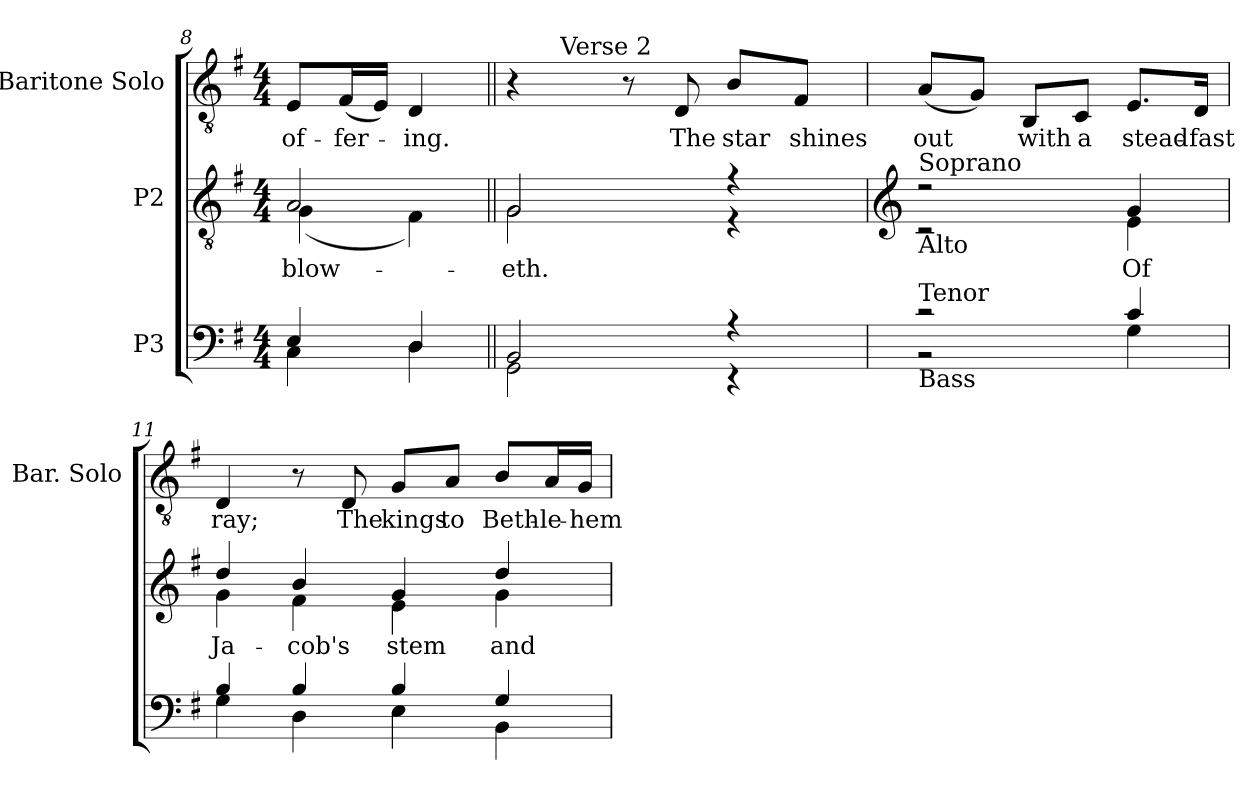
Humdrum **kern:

**kern	**kern	**text	**kern	**text
*part3	*part2	*part2	*part1	*part1
*staff3	*staff2	*staff2	*staff1	*staff1
*I"P3	*I"P2	*	*I"Baritone Solo	*
*	*	*	*I'Bar. Solo	*
*clefF4	*clefGv2	*	*clefGv2	*
*k[f#]	*k[f#]	*	*k[f#]	*
*G:	*G:	*	*G:	*
*M4/4	*M4/4	*	*M4/4	*
=8	=8	=8	=8	=8
*^	*	*	*	*
!	!	!	!LO:LY:b:color=#000000	!	!
*	*	*^	*	*	*
!	!	!	!	!	!	!LO:LY:b:color=#000000
4Ei/	4Ci\	2Ai/	(4Gi\	blow-	8Ei/L	of-
!	!	!	!	!	!	!LO:LY:b:color=#000000
.	.	.	.	.	(16F#i/L	-fer-
.	.	.	.	.	16Ei/JJ)	.
!	!	!	!	!	!	!LO:LY:b:color=#000000
4Di/	4Di\	.	4F#i\)	.	4Di/	-ing.
!!LO:LB:g=z
=9||	=9||	=9||	=9||	=9||	=9||	=9||
!	!	!	!	!LO:LY:b:color=#000000	!	!
*	*	*	*	*	*^	*
2BBi/	2GGi\	2Gi/	2Gi\	-eth.	4r	16ryy	.
.	.	.	.	.	.	64.ryy	.
!	!	!	!	!	!	!LO:TX:a:t=Verse 2	!
.	.	.	.	.	.	2ryy	.
.	.	.	.	.	8r	.	.
!	!	!	!	!	!	!	!LO:LY:b:color=#000000
.	.	.	.	.	8Di/	.	The
!	!	!	!	!	!	!	!LO:LY:b:color=#000000
4r	4r	4r	4r	.	8Bi/L	.	star
.	.	.	.	.	.	8ryy	.
!	!	!	!	!	!	!	!LO:LY:b:color=#000000
.	.	.	.	.	8F#i/J	.	shines
.	.	.	.	.	.	32ryy	.
.	.	.	.	.	.	128ryy	.
*	*	*	*	*	*v	*v	*
=10	=10	=10	=10	=10	=10	=10
*	*	*clefG2	*	*	*	*
*	*	*	*	*	*^	*
!	!	!LO:TX:a:t=Soprano	!	!	!	!	!
!	!	!LO:TX:b:t=Alto	!	!	!	!	!
!LO:TX:a:t=Tenor	!	!	!	!	!	!	!
!LO:TX:b:t=Bass	!	!	!	!	!	!	!
!	!	!	!	!	!	!	!LO:LY:b:color=#000000
*	*	*	*	*	*v	*v	*
2r	2r	2r	2r	.	(8Ai/L	out
.	.	.	.	.	8Gi/J)	.
!	!	!	!	!	!	!LO:LY:b:color=#000000
.	.	.	.	.	8BBi/L	with
!	!	!	!	!	!	!LO:LY:b:color=#000000
.	.	.	.	.	8Ci/J	a
!	!	!	!	!LO:LY:b:color=#000000	!	!
!	!	!	!	!	!	!LO:LY:b:color=#000000
4ci/	4Gi\	4gi/	4ei\	Of	8.Ei/L	stead-
!	!	!	!	!	!	!LO:LY:b:color=#000000
.	.	.	.	.	16Di/Jk	-fast
=11	=11	=11	=11	=11	=11	=11
!	!	!	!	!LO:LY:b:color=#000000	!	!
!	!	!	!	!	!	!LO:LY:b:color=#000000
4Bi/	4Gi\	4ddi/	4gi\	Ja-	4Di/	ray;
!	!	!	!	!LO:LY:b:color=#000000	!	!
4Bi/	4Di\	4bi/	4f#i\	-cob's	8r	.
!	!	!	!	!	!	!LO:LY:b:color=#000000
.	.	.	.	.	8Di/	The
!	!	!	!	!LO:LY:b:color=#000000	!	!
!	!	!	!	!	!	!LO:LY:b:color=#000000
4Bi/	4Ei\	4gi/	4ei\	stem	8Gi/L	kings
!	!	!	!	!	!	!LO:LY:b:color=#000000
.	.	.	.	.	8Ai/J	to
!	!	!	!	!LO:LY:b:color=#000000	!	!
!	!	!	!	!	!	!LO:LY:b:color=#000000
4Gi/	4BBi\	4ddi/	4gi\	and	8Bi/L	Beth-
!	!	!	!	!	!	!LO:LY:b:color=#000000
.	.	.	.	.	16Ai/L	-le-
!	!	!	!	!	!	!LO:LY:b:color=#000000
.	.	.	.	.	16Gi/JJ	-hem
*v	*v	*	*	*	*	*
*	*v	*v	*	*	*
=	=	=	=	=
*-	*-	*-	*-	*-
